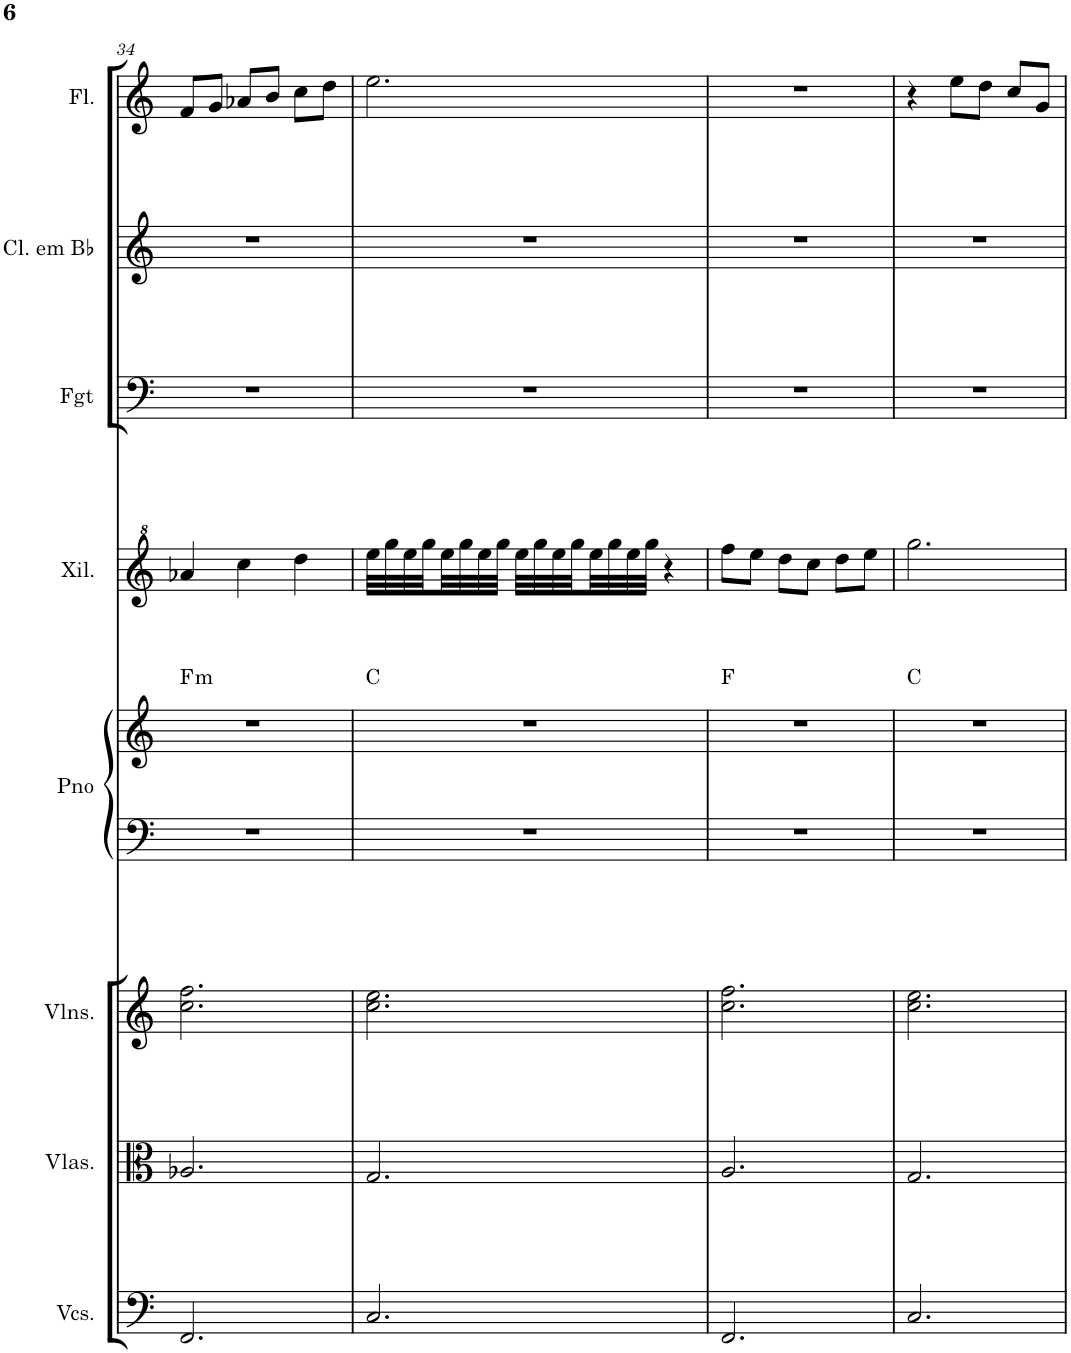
**kern	**kern	**kern	**kern	**kern	**harte	**kern	**kern	**kern	**kern
*part8	*part7	*part6	*part5	*part5	*part5	*part4	*part3	*part2	*part1
*staff9	*staff8	*staff7	*staff6	*staff5	*	*staff4	*staff3	*staff2	*staff1
*I"Violoncelos	*I"Violas	*I"Violinos	*I"Piano	*	*	*I"Xilofone	*I"Fagote	*I"Clarinete em Bb	*I"Flauta
*I'Vcs.	*I'Vlas.	*I'Vlns.	*I'Pno	*	*	*I'Xil.	*I'Fgt	*I'Cl. em Bb	*I'Fl.
!!LO:PB:g=z
*clefF4	*clefC3	*clefG2	*clefF4	*clefG2	*	*clefG^2	*clefF4	*clefG2	*clefG2
*	*	*	*	*	*	*	*	*Trd1c2	*
*k[]	*k[]	*k[]	*k[]	*k[]	*	*k[]	*k[]	*k[]	*k[]
*M3/4	*M3/4	*M3/4	*M3/4	*M3/4	*	*M3/4	*M3/4	*M3/4	*M3/4
=34	=34	=34	=34	=34	=34	=34	=34	=34	=34
!	!	!	!	!	!LO:H:kt=m	!	!	!	!
2.FF/	2.A-X/	2.cc\ 2.ff\	2.r	2.r	F:min	4aa-X/	2.r	2.r	8f/L
.	.	.	.	.	.	.	.	.	8g/J
.	.	.	.	.	.	4ccc\	.	.	8a-X/L
.	.	.	.	.	.	.	.	.	8b/J
.	.	.	.	.	.	4ddd\	.	.	8cc\L
.	.	.	.	.	.	.	.	.	8dd\J
=35	=35	=35	=35	=35	=35	=35	=35	=35	=35
2.C/	2.G/	2.cc\ 2.ee\	2.r	2.r	C:maj	32eee\LLL	2.r	2.r	2.ee\
.	.	.	.	.	.	32ggg\	.	.	.
.	.	.	.	.	.	32eee\	.	.	.
.	.	.	.	.	.	32ggg\	.	.	.
.	.	.	.	.	.	32eee\	.	.	.
.	.	.	.	.	.	32ggg\	.	.	.
.	.	.	.	.	.	32eee\	.	.	.
.	.	.	.	.	.	32ggg\JJJ	.	.	.
.	.	.	.	.	.	32eee\LLL	.	.	.
.	.	.	.	.	.	32ggg\	.	.	.
.	.	.	.	.	.	32eee\	.	.	.
.	.	.	.	.	.	32ggg\	.	.	.
.	.	.	.	.	.	32eee\	.	.	.
.	.	.	.	.	.	32ggg\	.	.	.
.	.	.	.	.	.	32eee\	.	.	.
.	.	.	.	.	.	32ggg\JJJ	.	.	.
.	.	.	.	.	.	4r	.	.	.
=36	=36	=36	=36	=36	=36	=36	=36	=36	=36
2.FF/	2.A/	2.cc\ 2.ff\	2.r	2.r	F:maj	8fff\L	2.r	2.r	2.r
.	.	.	.	.	.	8eee\J	.	.	.
.	.	.	.	.	.	8ddd\L	.	.	.
.	.	.	.	.	.	8ccc\J	.	.	.
.	.	.	.	.	.	8ddd\L	.	.	.
.	.	.	.	.	.	8eee\J	.	.	.
=37	=37	=37	=37	=37	=37	=37	=37	=37	=37
2.C/	2.G/	2.cc\ 2.ee\	2.r	2.r	C:maj	2.ggg\	2.r	2.r	4r
.	.	.	.	.	.	.	.	.	8ee\L
.	.	.	.	.	.	.	.	.	8dd\J
.	.	.	.	.	.	.	.	.	8cc/L
.	.	.	.	.	.	.	.	.	8g/J
=	=	=	=	=	=	=	=	=	=
*-	*-	*-	*-	*-	*-	*-	*-	*-	*-
